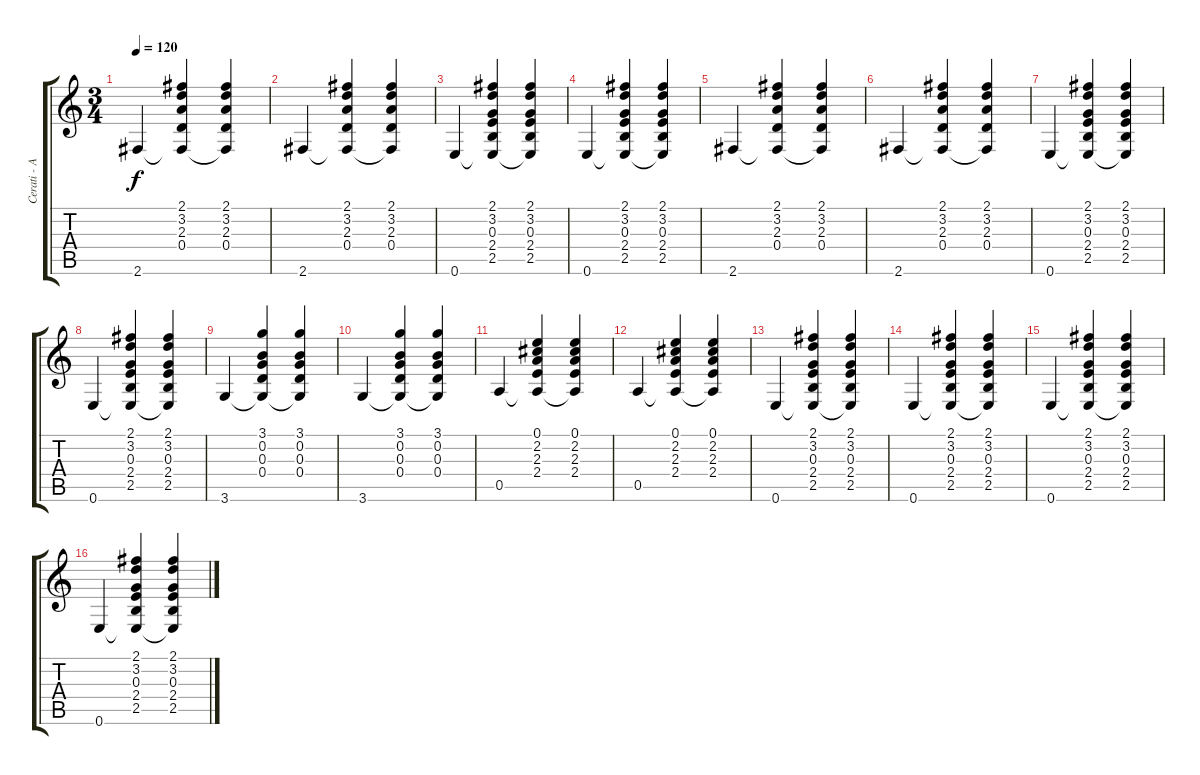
\track ("Cerati - Acústica" "Cerati - A") {instrument acousticguitarsteel}
\staff {score tabs}
\tuning (E4 B3 G3 D3 A2 E2) {hide}
\ts (3 4)
\tempo 120
\clef g2
\ks c
2.6.4{dy f} (2.1 3.2 2.3 0.4 2.6{t}).4 (2.1 3.2 2.3 0.4 2.6{t}).4 |
2.6.4 (2.1 3.2 2.3 0.4 2.6{t}).4 (2.1 3.2 2.3 0.4 2.6{t}).4 |
0.6.4 (2.1 3.2 0.3 2.4 2.5 0.6{t}).4 (2.1 3.2 0.3 2.4 2.5 0.6{t}).4 |
0.6.4 (2.1 3.2 0.3 2.4 2.5 0.6{t}).4 (2.1 3.2 0.3 2.4 2.5 0.6{t}).4 |
2.6.4 (2.1 3.2 2.3 0.4 2.6{t}).4 (2.1 3.2 2.3 0.4 2.6{t}).4 |
2.6.4 (2.1 3.2 2.3 0.4 2.6{t}).4 (2.1 3.2 2.3 0.4 2.6{t}).4 |
0.6.4 (2.1 3.2 0.3 2.4 2.5 0.6{t}).4 (2.1 3.2 0.3 2.4 2.5 0.6{t}).4 |
0.6.4 (2.1 3.2 0.3 2.4 2.5 0.6{t}).4 (2.1 3.2 0.3 2.4 2.5 0.6{t}).4 |
3.6.4 (3.1 0.2 0.3 0.4 3.6{t}).4 (3.1 0.2 0.3 0.4 3.6{t}).4 |
3.6.4 (3.1 0.2 0.3 0.4 3.6{t}).4 (3.1 0.2 0.3 0.4 3.6{t}).4 |
0.5.4 (0.1 2.2 2.3 2.4 0.5{t}).4 (0.1 2.2 2.3 2.4 0.5{t}).4 |
0.5.4 (0.1 2.2 2.3 2.4 0.5{t}).4 (0.1 2.2 2.3 2.4 0.5{t}).4 |
0.6.4 (2.1 3.2 0.3 2.4 2.5 0.6{t}).4 (2.1 3.2 0.3 2.4 2.5 0.6{t}).4 |
0.6.4 (2.1 3.2 0.3 2.4 2.5 0.6{t}).4 (2.1 3.2 0.3 2.4 2.5 0.6{t}).4 |
0.6.4 (2.1 3.2 0.3 2.4 2.5 0.6{t}).4 (2.1 3.2 0.3 2.4 2.5 0.6{t}).4 |
0.6.4 (2.1 3.2 0.3 2.4 2.5 0.6{t}).4 (2.1 3.2 0.3 2.4 2.5 0.6{t}).4
